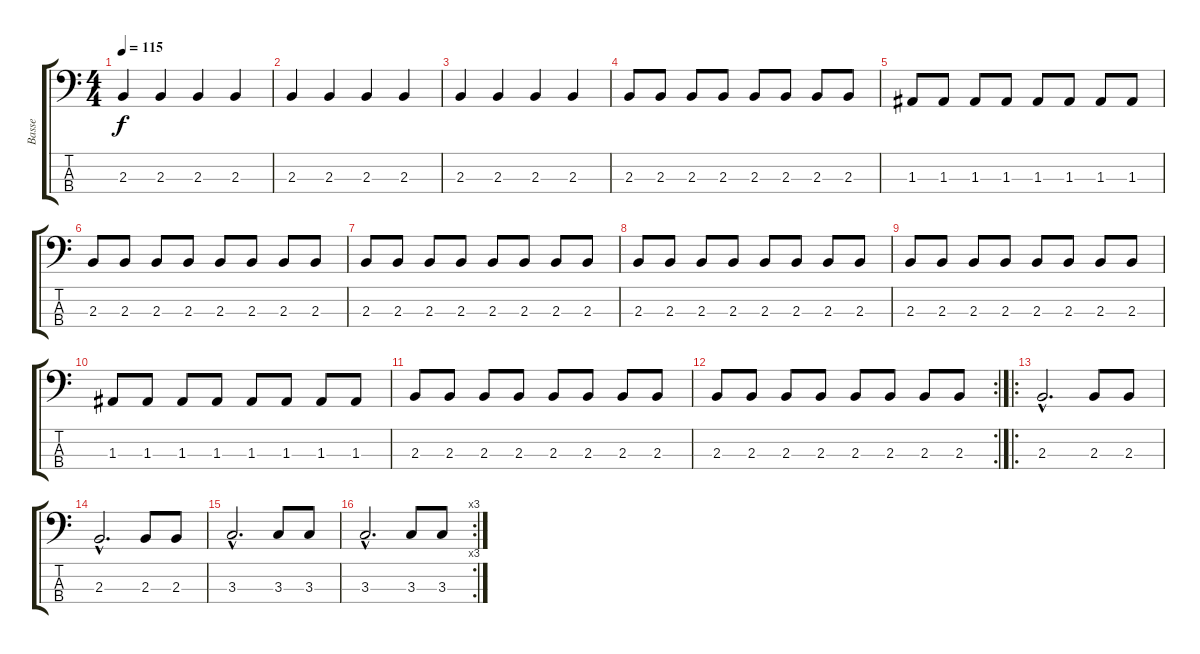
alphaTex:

\track ("Basse" "Basse") {instrument electricbassfinger}
\staff {score tabs}
\tuning (G2 D2 A1 E1) {hide}
\ts (4 4)
\tempo 115
\clef f4
\ks c
2.3.4{dy f} 2.3.4 2.3.4 2.3.4 |
2.3.4 2.3.4 2.3.4 2.3.4 |
2.3.4 2.3.4 2.3.4 2.3.4 |
2.3.8 2.3.8 2.3.8 2.3.8 2.3.8 2.3.8 2.3.8 2.3.8 |
1.3.8 1.3.8 1.3.8 1.3.8 1.3.8 1.3.8 1.3.8 1.3.8 |
2.3.8 2.3.8 2.3.8 2.3.8 2.3.8 2.3.8 2.3.8 2.3.8 |
2.3.8 2.3.8 2.3.8 2.3.8 2.3.8 2.3.8 2.3.8 2.3.8 |
2.3.8 2.3.8 2.3.8 2.3.8 2.3.8 2.3.8 2.3.8 2.3.8 |
2.3.8 2.3.8 2.3.8 2.3.8 2.3.8 2.3.8 2.3.8 2.3.8 |
1.3.8 1.3.8 1.3.8 1.3.8 1.3.8 1.3.8 1.3.8 1.3.8 |
2.3.8 2.3.8 2.3.8 2.3.8 2.3.8 2.3.8 2.3.8 2.3.8 |
\rc 2
2.3.8 2.3.8 2.3.8 2.3.8 2.3.8 2.3.8 2.3.8 2.3.8 |
\ro
2.3{hac}.2{d instrument electricbasspick} 2.3.8 2.3.8 |
2.3{hac}.2{d instrument electricbasspick} 2.3.8 2.3.8 |
3.3{hac}.2{d} 3.3.8 3.3.8 |
\rc 3
3.3{hac}.2{d} 3.3.8 3.3.8
